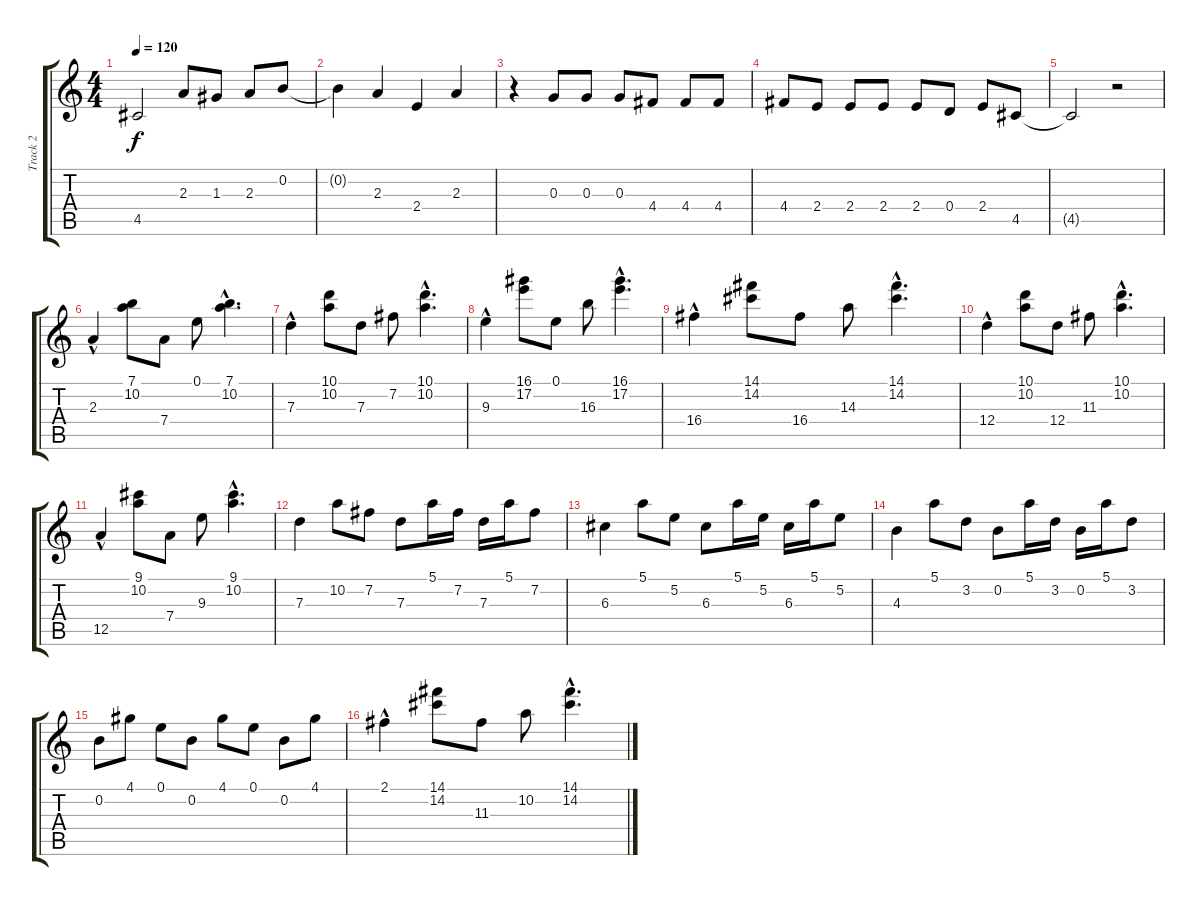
\track ("Track 2" "Track 2") {instrument acousticguitarsteel}
\staff {score tabs}
\tuning (E4 B3 G3 D3 A2 E2) {hide}
\ts (4 4)
\tempo 120
\clef g2
\ks c
4.5{t}.2{dy f} 2.3.8 1.3.8 2.3.8 0.2.8 |
0.2{t}.4 2.3.4 2.4.4 2.3.4 |
r.4 0.3.8 0.3.8 0.3.8 4.4.8 4.4.8 4.4.8 |
4.4.8 2.4.8 2.4.8 2.4.8 2.4.8 0.4.8 2.4.8 4.5.8 |
4.5{t}.2 r.2 |
2.3{hac}.4 (7.1 10.2).8 7.4.8 0.1.8 (7.1{hac} 10.2{hac}).4{d} |
7.3{hac}.4 (10.1 10.2).8 7.3.8 7.2.8 (10.1{hac} 10.2{hac}).4{d} |
9.3{hac}.4 (16.1 17.2).8 0.1.8 16.3.8 (16.1{hac} 17.2{hac}).4{d} |
16.4{hac}.4 (14.1 14.2).8 16.4.8 14.3.8 (14.1{hac} 14.2{hac}).4{d} |
12.4{hac}.4 (10.1 10.2).8 12.4.8 11.3.8 (10.1{hac} 10.2{hac}).4{d} |
12.5{hac}.4 (9.1 10.2).8 7.4.8 9.3.8 (9.1{hac} 10.2{hac}).4{d} |
7.3.4 10.2.8 7.2.8 7.3.8 5.1.16 7.2.16 7.3.16 5.1.16 7.2.8 |
6.3.4 5.1.8 5.2.8 6.3.8 5.1.16 5.2.16 6.3.16 5.1.16 5.2.8 |
4.3.4 5.1.8 3.2.8 0.2.8 5.1.16 3.2.16 0.2.16 5.1.16 3.2.8 |
0.2.8 4.1.8 0.1.8 0.2.8 4.1.8 0.1.8 0.2.8 4.1.8 |
2.1{hac}.4 (14.1 14.2).8 11.3.8 10.2.8 (14.1{hac} 14.2{hac}).4{d}
